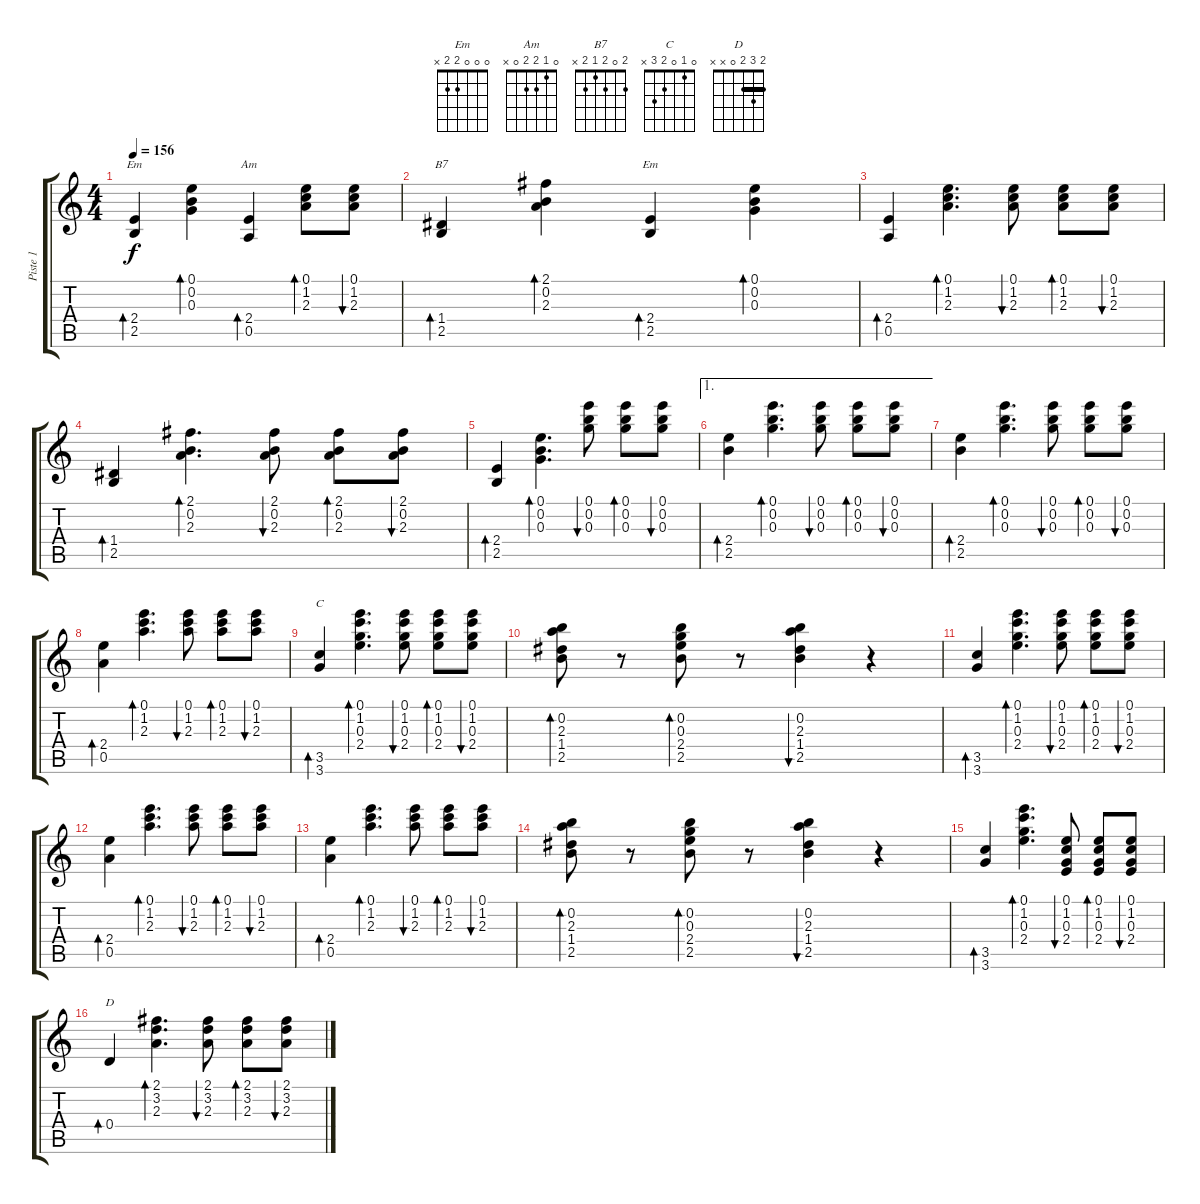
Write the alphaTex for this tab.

\track ("Piste 1" "Piste 1") {instrument acousticguitarsteel}
\staff {score tabs}
\tuning (E4 B3 G3 D3 A2 E2) {hide}
\chord ("Em" 0 0 0 2 2 0)
\chord ("Am" 0 1 2 2 0 x)
\chord ("B7" 2 0 2 1 2 x)
\chord ("Em" 0 0 0 2 2 x)
\chord ("C" 0 1 0 2 3 x)
\chord ("D" 2 3 2 0 x x) {barre 2}
\ts (4 4)
\tempo 156
\clef g2
\ks c
(2.4 2.5).4{bd 60 ch "Em" dy f} (0.1 0.2 0.3).4{bd 60} (2.4 0.5).4{bd 60 ch "Am"} (0.1 1.2 2.3).8{bd 60} (0.1 1.2 2.3).8{bu 60} |
(1.4 2.5).4{bd 60 ch "B7"} (2.1 0.2 2.3).4{bd 60} (2.4 2.5).4{bd 60 ch "Em"} (0.1 0.2 0.3).4{bd 60} |
(2.4 0.5).4{bd 60} (0.1 1.2 2.3).4{d bd 60} (0.1 1.2 2.3).8{bu 60} (0.1 1.2 2.3).8{bd 60} (0.1 1.2 2.3).8{bu 60} |
(1.4 2.5).4{bd 60} (2.1 0.2 2.3).4{d bd 60} (2.1 0.2 2.3).8{bu 60} (2.1 0.2 2.3).8{bd 60} (2.1 0.2 2.3).8{bu 60} |
(2.4 2.5).4{bd 60} (0.1 0.2 0.3).4{d bd 60} (0.1 0.2 0.3).8{bu 60 ot 8vb} (0.1 0.2 0.3).8{bd 60 ot 8vb} (0.1 0.2 0.3).8{bu 60 ot 8vb} |
\ae 1
(2.4 2.5).4{bd 60 ot 8vb} (0.1 0.2 0.3).4{d bd 60 ot 8vb} (0.1 0.2 0.3).8{bu 60 ot 8vb} (0.1 0.2 0.3).8{bd 60 ot 8vb} (0.1 0.2 0.3).8{bu 60 ot 8vb} |
(2.4 2.5).4{bd 60 ot 8vb} (0.1 0.2 0.3).4{d bd 60 ot 8vb} (0.1 0.2 0.3).8{bu 60 ot 8vb} (0.1 0.2 0.3).8{bd 60 ot 8vb} (0.1 0.2 0.3).8{bu 60 ot 8vb} |
(2.4 0.5).4{bd 60 ot 8vb} (0.1 1.2 2.3).4{d bd 60 ot 8vb} (0.1 1.2 2.3).8{bu 60 ot 8vb} (0.1 1.2 2.3).8{bd 60 ot 8vb} (0.1 1.2 2.3).8{bu 60 ot 8vb} |
(3.5 3.6).4{bd 60 ch "C" ot 8vb} (0.1 1.2 0.3 2.4).4{d bd 60 ot 8vb} (0.1 1.2 0.3 2.4).8{bu 60 ot 8vb} (0.1 1.2 0.3 2.4).8{bd 60 ot 8vb} (0.1 1.2 0.3 2.4).8{bu 60 ot 8vb} |
(0.2 2.3 1.4 2.5).8{bd 60 ot 8vb} r.8 (0.2 0.3 2.4 2.5).8{bd 60 ot 8vb} r.8 (0.2 2.3 1.4 2.5).4{bu 60 ot 8vb} r.4 |
(3.5 3.6).4{bd 60 ot 8vb} (0.1 1.2 0.3 2.4).4{d bd 60 ot 8vb} (0.1 1.2 0.3 2.4).8{bu 60 ot 8vb} (0.1 1.2 0.3 2.4).8{bd 60 ot 8vb} (0.1 1.2 0.3 2.4).8{bu 60 ot 8vb} |
(2.4 0.5).4{bd 60 ot 8vb} (0.1 1.2 2.3).4{d bd 60 ot 8vb} (0.1 1.2 2.3).8{bu 60 ot 8vb} (0.1 1.2 2.3).8{bd 60 ot 8vb} (0.1 1.2 2.3).8{bu 60 ot 8vb} |
(2.4 0.5).4{bd 60 ot 8vb} (0.1 1.2 2.3).4{d bd 60 ot 8vb} (0.1 1.2 2.3).8{bu 60 ot 8vb} (0.1 1.2 2.3).8{bd 60 ot 8vb} (0.1 1.2 2.3).8{bu 60 ot 8vb} |
(0.2 2.3 1.4 2.5).8{bd 60 ot 8vb} r.8 (0.2 0.3 2.4 2.5).8{bd 60 ot 8vb} r.8 (0.2 2.3 1.4 2.5).4{bu 60 ot 8vb} r.4 |
(3.5 3.6).4{bd 60 ot 8vb} (0.1 1.2 0.3 2.4).4{d bd 60 ot 8vb} (0.1 1.2 0.3 2.4).8{bu 60} (0.1 1.2 0.3 2.4).8{bd 60} (0.1 1.2 0.3 2.4).8{bu 60} |
0.4.4{bd 60 ch "D"} (2.1 3.2 2.3).4{d bd 60} (2.1 3.2 2.3).8{bu 60} (2.1 3.2 2.3).8{bd 60} (2.1 3.2 2.3).8{bu 60}
